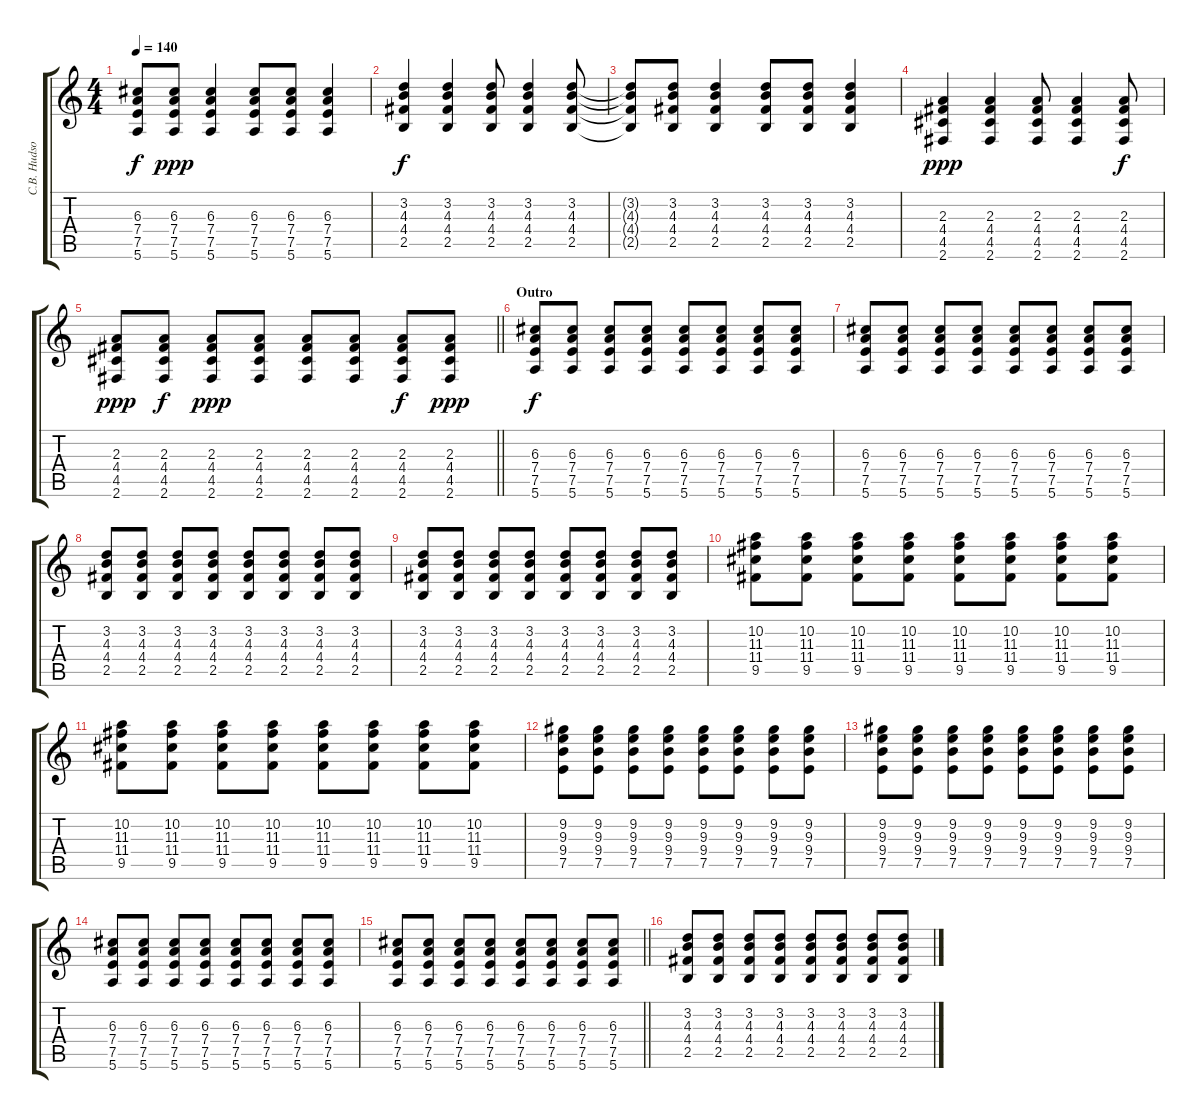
\track ("C.B. Hudson" "C.B. Hudso") {instrument overdrivenguitar}
\staff {score tabs}
\tuning (E4 B3 G3 D3 A2 E2) {hide}
\ts (4 4)
\tempo 140
\clef g2
\ks c
(6.3{t} 7.4{t} 7.5{t} 5.6{t}).8{dy f} (6.3 7.4 7.5 5.6).8{dy ppp} (6.3 7.4 7.5 5.6).4 (6.3 7.4 7.5 5.6).8 (6.3 7.4 7.5 5.6).8 (6.3 7.4 7.5 5.6).4 |
(3.2 4.3 4.4 2.5).4{dy f} (3.2 4.3 4.4 2.5).4 (3.2 4.3 4.4 2.5).8 (3.2 4.3 4.4 2.5).4 (3.2 4.3 4.4 2.5).8 |
(3.2{t} 4.3{t} 4.4{t} 2.5{t}).8 (3.2 4.3 4.4 2.5).8 (3.2 4.3 4.4 2.5).4 (3.2 4.3 4.4 2.5).8 (3.2 4.3 4.4 2.5).8 (3.2 4.3 4.4 2.5).4 |
(2.3 4.4 4.5 2.6).4{dy ppp} (2.3 4.4 4.5 2.6).4 (2.3 4.4 4.5 2.6).8 (2.3 4.4 4.5 2.6).4 (2.3 4.4 4.5 2.6).8{dy f} |
\barLineRight lightlight
(2.3 4.4 4.5 2.6).8{dy ppp} (2.3 4.4 4.5 2.6).8{dy f} (2.3 4.4 4.5 2.6).8{dy ppp} (2.3 4.4 4.5 2.6).8 (2.3 4.4 4.5 2.6).8 (2.3 4.4 4.5 2.6).8 (2.3 4.4 4.5 2.6).8{dy f} (2.3 4.4 4.5 2.6).8{dy ppp} |
\section ("" "Outro")
(6.3 7.4 7.5 5.6).8{dy f volume 8 instrument overdrivenguitar} (6.3 7.4 7.5 5.6).8 (6.3 7.4 7.5 5.6).8 (6.3 7.4 7.5 5.6).8 (6.3 7.4 7.5 5.6).8 (6.3 7.4 7.5 5.6).8 (6.3 7.4 7.5 5.6).8 (6.3 7.4 7.5 5.6).8 |
(6.3 7.4 7.5 5.6).8 (6.3 7.4 7.5 5.6).8 (6.3 7.4 7.5 5.6).8 (6.3 7.4 7.5 5.6).8 (6.3 7.4 7.5 5.6).8 (6.3 7.4 7.5 5.6).8 (6.3 7.4 7.5 5.6).8 (6.3 7.4 7.5 5.6).8 |
(3.2 4.3 4.4 2.5).8 (3.2 4.3 4.4 2.5).8 (3.2 4.3 4.4 2.5).8 (3.2 4.3 4.4 2.5).8 (3.2 4.3 4.4 2.5).8 (3.2 4.3 4.4 2.5).8 (3.2 4.3 4.4 2.5).8 (3.2 4.3 4.4 2.5).8 |
(3.2 4.3 4.4 2.5).8 (3.2 4.3 4.4 2.5).8 (3.2 4.3 4.4 2.5).8 (3.2 4.3 4.4 2.5).8 (3.2 4.3 4.4 2.5).8 (3.2 4.3 4.4 2.5).8 (3.2 4.3 4.4 2.5).8 (3.2 4.3 4.4 2.5).8 |
(10.2 11.3 11.4 9.5).8 (10.2 11.3 11.4 9.5).8 (10.2 11.3 11.4 9.5).8 (10.2 11.3 11.4 9.5).8 (10.2 11.3 11.4 9.5).8 (10.2 11.3 11.4 9.5).8 (10.2 11.3 11.4 9.5).8 (10.2 11.3 11.4 9.5).8 |
(10.2 11.3 11.4 9.5).8 (10.2 11.3 11.4 9.5).8 (10.2 11.3 11.4 9.5).8 (10.2 11.3 11.4 9.5).8 (10.2 11.3 11.4 9.5).8 (10.2 11.3 11.4 9.5).8 (10.2 11.3 11.4 9.5).8 (10.2 11.3 11.4 9.5).8 |
(9.2 9.3 9.4 7.5).8 (9.2 9.3 9.4 7.5).8 (9.2 9.3 9.4 7.5).8 (9.2 9.3 9.4 7.5).8 (9.2 9.3 9.4 7.5).8 (9.2 9.3 9.4 7.5).8 (9.2 9.3 9.4 7.5).8 (9.2 9.3 9.4 7.5).8 |
(9.2 9.3 9.4 7.5).8 (9.2 9.3 9.4 7.5).8 (9.2 9.3 9.4 7.5).8 (9.2 9.3 9.4 7.5).8 (9.2 9.3 9.4 7.5).8 (9.2 9.3 9.4 7.5).8 (9.2 9.3 9.4 7.5).8 (9.2 9.3 9.4 7.5).8 |
(6.3 7.4 7.5 5.6).8 (6.3 7.4 7.5 5.6).8 (6.3 7.4 7.5 5.6).8 (6.3 7.4 7.5 5.6).8 (6.3 7.4 7.5 5.6).8 (6.3 7.4 7.5 5.6).8 (6.3 7.4 7.5 5.6).8 (6.3 7.4 7.5 5.6).8 |
\barLineRight lightlight
(6.3 7.4 7.5 5.6).8 (6.3 7.4 7.5 5.6).8 (6.3 7.4 7.5 5.6).8 (6.3 7.4 7.5 5.6).8 (6.3 7.4 7.5 5.6).8 (6.3 7.4 7.5 5.6).8 (6.3 7.4 7.5 5.6).8 (6.3 7.4 7.5 5.6).8 |
(3.2 4.3 4.4 2.5).8 (3.2 4.3 4.4 2.5).8 (3.2 4.3 4.4 2.5).8 (3.2 4.3 4.4 2.5).8 (3.2 4.3 4.4 2.5).8 (3.2 4.3 4.4 2.5).8 (3.2 4.3 4.4 2.5).8 (3.2 4.3 4.4 2.5).8
